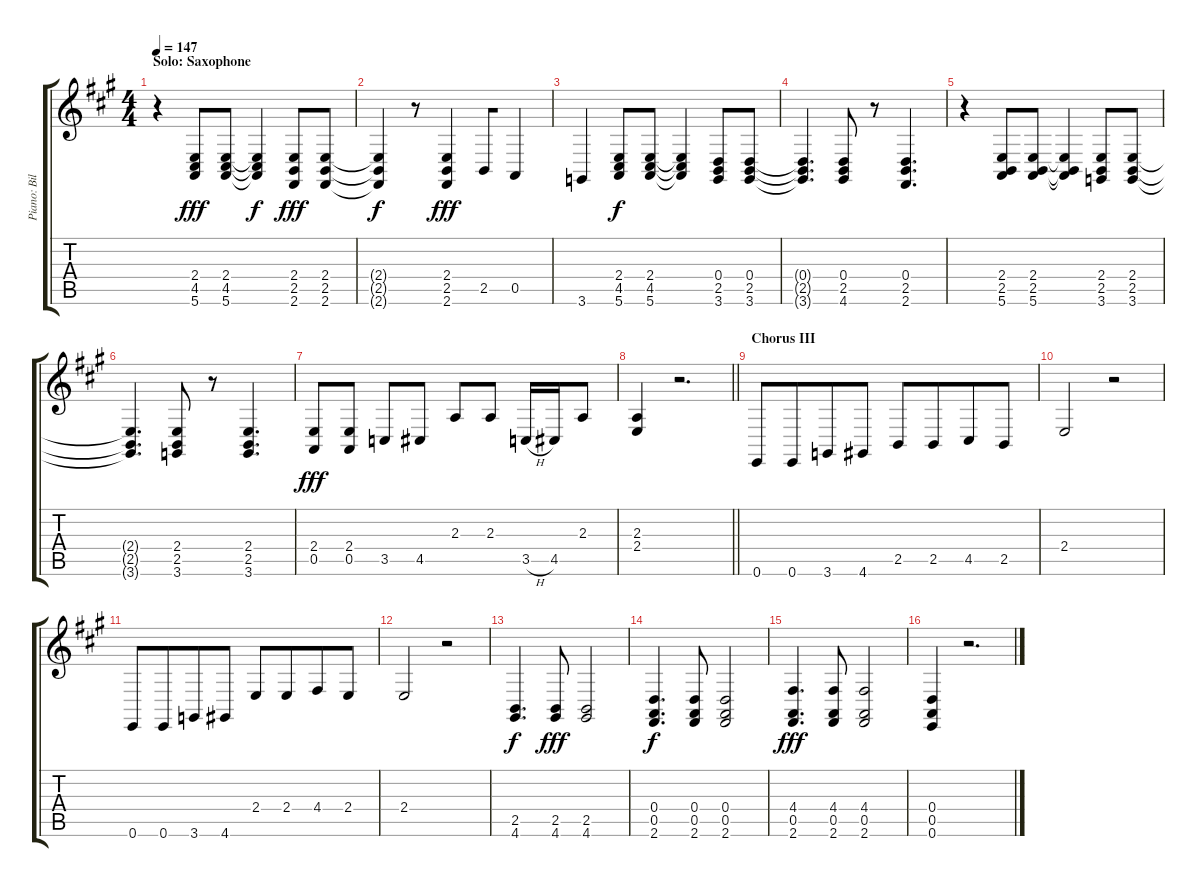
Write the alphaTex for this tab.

\track ("Piano: Billy" "Piano: Bil") {instrument electricgrandpiano}
\staff {score tabs}
\tuning (E4 B3 G3 D3 A2 E2) {hide}
\ts (4 4)
\section ("" "Solo: Saxophone")
\tempo 147
\clef g2
\ks a
r.4{dy fff} (2.4 4.5 5.6).8 (2.4 4.5 5.6).8 (2.4{t} 4.5{t} 5.6{t}).4{dy f} (2.4 2.5 2.6).8{dy fff} (2.4 2.5 2.6).8 |
(2.4{t} 2.5{t} 2.6{t}).4{dy f} r.8 (2.4 2.5 2.6).4{dy fff} 2.5.8{beam merge} 0.5.4 |
3.6.4 (2.4 4.5 5.6).8{dy f} (2.4 4.5 5.6).8 (2.4{t} 4.5{t} 5.6{t}).4 (0.4 2.5 3.6).8 (0.4 2.5 3.6).8 |
(0.4{t} 2.5{t} 3.6{t}).4{d} (0.4 2.5 4.6).8 r.8 (0.4 2.5 2.6).4{d} |
r.4 (2.4 2.5 5.6).8 (2.4 2.5 5.6).8 (2.4{t} 2.5{t} 5.6{t}).4 (2.4 2.5 3.6).8 (2.4 2.5 3.6).8 |
(2.4{t} 2.5{t} 3.6{t}).4{d} (2.4 2.5 3.6).8 r.8 (2.4 2.5 3.6).4{d} |
(2.4 0.5).8{dy fff} (2.4 0.5).8 3.5.8 4.5.8 2.3.8 2.3.8 3.5{h}.16 4.5.16 2.3.8 |
\barLineRight lightlight
(2.3 2.4).4 r.2{d} |
\section ("" "Chorus III")
0.6.8 0.6.8{beam merge} 3.6.8 4.6.8 2.5.8 2.5.8{beam merge} 4.5.8 2.5.8 |
2.4.2 r.2 |
0.6.8 0.6.8{beam merge} 3.6.8 4.6.8 2.4.8 2.4.8{beam merge} 4.4.8 2.4.8 |
2.4.2 r.2 |
(2.5 4.6).4{d dy f} (2.5 4.6).8{dy fff} (2.5 4.6).2 |
(0.4 0.5 2.6).4{d dy f} (0.4 0.5 2.6).8 (0.4 0.5 2.6).2 |
(4.4 0.5 2.6).4{d dy fff} (4.4 0.5 2.6).8 (4.4 0.5 2.6).2 |
(0.4 0.5 0.6).4 r.2{d}
